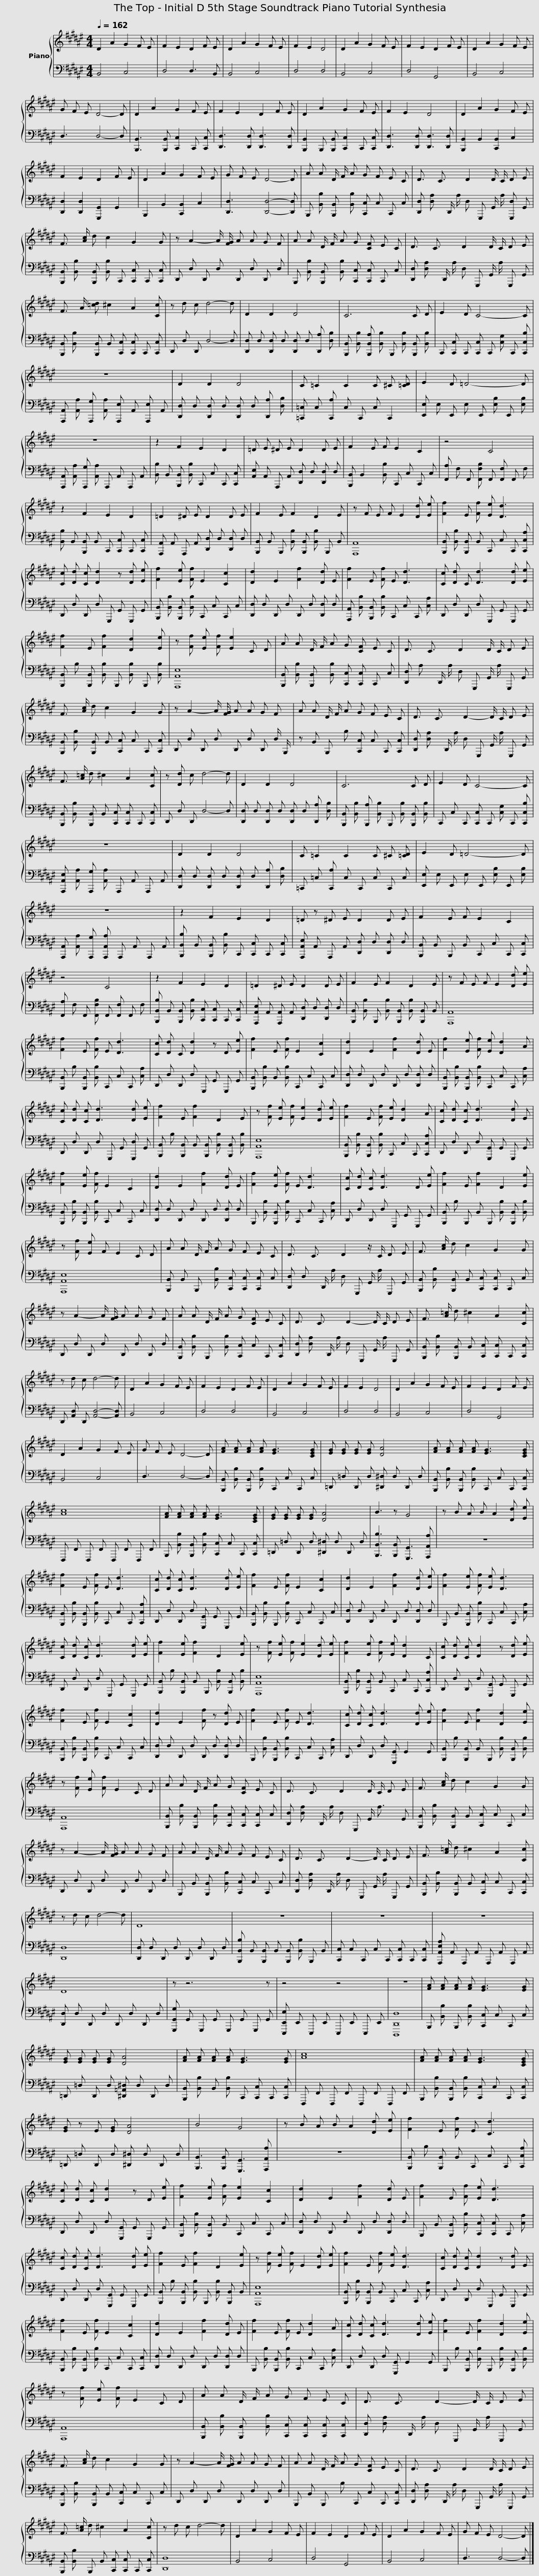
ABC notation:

X:1
%%score { 1 | 2 }
L:1/8
Q:1/4=162
M:4/4
I:linebreak $
K:F#
V:1 treble
V:2 bass
V:1
 D2 A2 G2 F E | F2 E2 D2 F E | D2 A2 G2 F E | F2 E2 D4 | D2 A2 G2 F E | %5
 F2 E2 D2 F E |$ D2 A2 G2 F E | G F E D4- D | D2 A2 G2 F E | F2 E2 D2 F E | %10
 D2 A2 G2 F E |$ F2 E2 D4 | D2 A2 G2 F E | F2 E2 D2 F E | D2 A2 G2 F E | %15
 G F E D4- D |$ A A D/ F/ A G F E C | D3/2 C3/2 D2 D/ C/ D E | F3/2 [Ac]/ d c2 G2 G |$ z A2- A/ [FG]/ A A G F | %20
 A A D/ F/ A G [CF] E C | D3/2 C3/2 D2 D/ C/ D E |$ F3/2 A/ [=cd] ^c2 A2 [Cc] | z d c d4- d | D2 D2 D4 |$ %25
 C6 C D | E2 D C4- C | z8 |$ D2 D2 D4 | C =C2 C2 C ^C [=CD] | %30
 E2 D =D4- D |$ z8 | z2 F2 E2 D2 | =D E ^D E D2 D E |$ F2 E F E2 C2 | %35
 z4 C4 | z2 F2 E2 D2 |$ =D2 ^D E D2 D E | F2 E F2 D2 E | z F E F E2 [Dd] [Ee] |$ %40
 [Ff]2 E [Ff] [Ee] [Dd]3 | [Cc] [Dd] [Cc] [Dd]2 z [Dd] [Ee] | [Ff]2 [Ee] [Ff] E2 [Cc]2 |$ [Dd]2 E2 [Ff]2 [Dd] E | [Ff]2 E [Ff] E [Dd]3 | %45
 [Cc] [Dd] C [Dd]3 [Dd] [Ee] |$ [Ff]2 E [Ff]2 [Dd]2 [Ee] | z [Ff] [Ee] [Ff] [Ee]2 C D | A A D/ F/ A G [CF] E C |$ D3/2 C3/2 D2 D/ C/ D E | %50
 F3/2 [Ac]/ d c2 G2 G | z A2- A/ [FG]/ A A G F |$ A A D/ F/ A G F E C | D3/2 C3/2 D2- D/ C/ D E | F3/2 [A=c]/ d ^c2 A2 [Cc] |$ %55
 z [Dd] c d4- d | D2 D2 D4 | C6 C D | E2 D C4- C |$ z8 | %60
 D2 D2 D4 | C =C2 C2 C ^C [=CD] |$ E2 D =D4- D | z8 | z2 F2 E2 D2 |$ %65
 =D z ^D E D2 D E | F2 E F E2 C2 | z4 C4 |$ z2 F2 E2 D2 | =D2 ^D E D2 D E | %70
 F2 E F2 D2 E |$ z F E F E2 [Dd] [Ee] | [Ff]2 E [Ff] E [Dd]3 | [Cc] [Dd] C [Dd]2 z D [Ee] |$ [Ff]2 E [Ff] E2 [Cc]2 | %75
 [Dd]2 E2 [Ff]2 [Dd] E | [Ff]2 [Ee] [Ff] [Ee] [Dd]2 A |$ [Cc] [Dd] [Cc] [Dd]3 [Dd] [Ee] | [Ff]2 E [Ff]2 D2 E | z [Ff] [Ee] [Ff] [Ee]2 [Dd] [Ee] |$ %80
 [Ff]2 E [Ff] [Ee] [Dd]2 A | [Cc] [Dd] [Cc] [Dd]3 [Dd] E | [Ff]2 [Ee] [Ff] E2 C2 |$ [Dd]2 E2 [Ff]2 [Dd] E | [Ff]2 [Ee] [Ff] E [Dd]3 | %85
 [Cc] [Dd] [Cc] [Dd]3 D [Ee] |$ [Ff]2 E [Ff]2 D2 [Ee] | z [Ff] [Ee] F E2 C D | A A D/ F/ A G F E C |$ D3/2 C3/2 D2 z/ C/ D E | %90
 F3/2 [Ac]/ d c2 G2 G | z A2- A/ [FG]/ A A G F |$ A A D/ F/ A G [CF] E C | D3/2 C3/2 D2- D/ C/ D E | F3/2 [A=c]/ d ^c2 A2 [Cc] |$ %95
 z d c d4- d | D2 A2 G2 F E | F2 E2 D2 F E | D2 A2 G2 F E | F2 E2 D4 | %100
 D2 A2 G2 F E |$ F2 E2 D2 F E | D2 A2 G2 F E | G F E D4- D | [FA] [FA] [FA] [FA] [EG]3 [CEG] |$ %105
 [EG] [EG] [EG] [EG] [DA]4 | [FA] [FA] [FA] [FA] [EG]3 [CEG] | [Ac]8 |$ [FA] [FA] [FA] [FA] [EG]3 [CEG] | [EG] [EG] [EG] [EG] [DA]4 | %110
 B3 z G4 | z B A B A2 [Dd] [Ee] |$ [Ff]2 E [Ff] E [Dd]3 | [Cc] [Dd] [Cc] [Dd]3 [Dd] [Ee] | [Ff]2 E [Ff] E2 [Cc]2 |$ %115
 [Dd]2 E2 [Ff]2 [Dd] [Ee] | [Ff]2 [Ee] [Ff] [Ee] [Dd]3 | [Cc] [Dd] [Cc] [Dd]3 [Dd] [Ee] |$ [Ff]2 [Ee] [Ff]2 D2 [Ee] | z [Ff] [Ee] [Ff] [Ee]2 [Dd] [Ee] | %120
 [Ff]2 [Ee] [Ff] [Ee] [Dd]2 C |$ [Cc] [Dd] [Cc] [Dd]2 z [Dd] [Ee] | [Ff]2 E [Ff] E2 [Cc]2 | [Dd]2 E2 [Ff] z [Dd] E |$ [Ff]2 E [Ff] E [Dd]3 | %125
 [Cc] [Dd] [Cc] [Dd]3 [Dd] [Ee] | [Ff]2 E [Ff]2 [Dd]2 [Ee] | z [Ff] [Ee] [Ff] E2 C D |$ A A D/ F/ A G [CF] E C | D3/2 C3/2 D2 D/ C/ D E | %130
 F3/2 [Ac]/ d c2 G2 G |$ z A2- A/ [FG]/ A A G F | A A D/ F/ A G F E C | D3/2 C3/2 D2- D/ C/ D E |$ F3/2 [A=c]/ d ^c2 A2 [Cc] | %135
 z d c d4- d | D8 | z8 |$ z8 | z8 | %140
 D8 |$ z z6 z | z4 z4 | z8 | [FA] [FA] [FA] [FA] [EG]3 [EG] |$ %145
 [EG] [EG] [EG] [EG] [DA]4 | [FA] [FA] [FA] [FA] [EG]3 [EG] | [Ac]8 |$ [FA] [FA] [FA] [FA] [EG]3 [CEG] | [EG] z E [EG] [DA]4 | %150
 B4 G4 | z B A B A2 [Dd] [Ee] |$ [Ff]2 E [Ff] E [Cd]3 | [Cc] [Dd] [Cc] [Dd]2 z D [Ee] | [Ff]2 [Ee] [Ff] [Ee]2 [Cc]2 |$ %155
 [Dd]2 E2 [Ff]2 [Dd] E | [Ff]2 E [Ff] [Ee] [Dd]3 | [Cc] [Dd] [Cc] [Dd]3 [Dd] [Ee] |$ [Ff]2 E [Ff]2 D2 [Ee] | z [Ff] [Ee] [Ff] E2 [Dd] [Ee] | %160
 [Ff]2 E [Ff] [Ee] [Dd]3 |$ [Cc] [Dd] [Cc] [Dd]2 z [Dd] E | [Ff]2 E [Ff] E2 [Cc]2 | [Dd]2 E2 [Ff]2 [Dd] E |$ [Ff]2 E [Ff] E [Dd]2 A | %165
 [Cc] [Dd] [Cc] [Dd]3 [Dd] [Ee] | [Ff]2 E [Ff]2 [Dd]2 [Ee] | z [Ff] [Ee] [Ff] E2 C D |$ A A D/ F/ A G F E C | D3/2 C3/2 D2- D/ C/ D E | %170
 F3/2 [Ac]/ d c2 G2 G |$ z A2- A/ [FG]/ A A G F | A A D/ F/ A G [CF] E C | D3/2 C3/2 D2 D/ C/ D E |$ F3/2 [A=c]/ d ^c2 A2 [Cc] | %175
 z d c d4- d | D2 A2 G2 F E | F2 E2 D2 F E | D2 A2 G2 F E |$ G F E D4- D |] %180
V:2
 B,,4 C,4 | D,4 D,3 B,, | B,,4 C,4 | D,4 D,4 | B,,4 C,4 | %5
 D,4 G,,4 |$ B,,4 C,4 | D,3 D,4- D, | [B,,,B,,]3 [B,,,B,,] [C,,C,]2 C,, [C,,C,] | [D,,D,]3 [D,,D,] [D,,D,]3 [D,,D,] | %10
 [B,,,B,,]2 B,,, [B,,,B,,] [C,,C,]2 C,, [C,,C,] |$ [D,,D,]3 [D,,D,] [D,,D,]3 [D,,D,] | [B,,,B,,]2 B,,2 [C,,B,,]2 C,2 | [D,,D,]2 [D,,D,]2 [G,,,G,,]2 G,,2 | B,,,2 B,,2 [C,,B,,]2 C,2 | %15
 [D,,D,]3 [D,,D,]4- [D,,D,] |$ B,,, [B,,B,] [B,,,B,,] [B,,B,] [C,,C,] C, C,, C, | [D,,D,] [D,A,] D,,/ A,/ D, G,,, G,,/ A,/ [G,,,D,] G,, | [B,,,B,,] [B,,B,] [B,,,B,,] [B,,B,] C,, [C,,C,] C,, [C,,C,] |$ D,, D, D,, D, D,, D, D,, D, | %20
 B,,, [B,,B,] [B,,,B,,] [B,,B,] [C,,C,] [C,,C,] C,, C, | [D,,D,] [D,A,] D,,/ A,/ D, G,,, G,,/ A,/ G,,, G,, |$ [B,,,B,,] [B,,B,] [B,,,B,,] B,, [C,,C,] [C,,C,] C,, [C,,C,] | D,, D, D,, D,4- D, | [D,,D,] D, [D,,D,] D, [D,,D,] D, [D,,A,] [D,B,] |$ %25
 [B,,,B,,] [B,,B,] [B,,,B,,A,] [B,,B,] B,,, [B,,B,] [B,,,B,,] [B,,B,] | C,, [C,,C,] C,, [C,,C,] C,, [C,G,] C,, [C,,C,B,] | [A,,,A,,] [A,,A,] [A,,,G,] [A,,A,] [A,,,E,] A,, [A,,,E,] A,, |$ [D,,D,] D, [D,,D,] D, [D,,D,] D, [D,,A,] [D,B,] | [=C,,=C,] C, [C,,A,] C, C,, C, C,,2 | %30
 [E,,E,] E, E,, E, E,, [E,B,] E,, [E,B,] |$ [A,,,A,,] [A,,A,] [A,,,G,] [A,,A,] A,,, A,, A,,, A,, | [B,,B,] B,, [B,,,B,,] [B,,B,] C,, C, C,, [C,,C,] | [A,,E,] A,, A,,, A,, [D,,D,] D, [D,,D,] D, |$ [B,,,B,,] B,,2 [B,,B,] C,, C, C,, C, | %35
 [F,,A,] F, F,, [F,,F,B,] F,, [F,,F,] F,, F, | [B,,B,] B,, [B,,,B,,] B,, C,, [C,,C,] C,, [C,,C,] |$ [A,,,A,,] A,, A,,, A,, [D,,D,] D, [D,,D,] D, | [B,,,B,,] B,, B,,, [B,,B,] [B,,,B,,] [B,,B,] B,,, B,, | [A,,,A,,]8 |$ %40
 [B,,,B,,] [B,,B,] [B,,,B,,] B,, C,, C, C,, [C,,C,A,] | D,, D, D,, D, G,,, G,, G,,, G,, | [B,,,B,,] [B,,B,] [B,,,B,,] [B,,B,] C,, C, C,, C, |$ [D,,D,] D, D,, D, D,, D, [D,,D,] D, | [A,,,A,,] [B,,B,] [B,,,B,,] [B,,B,] C,, C, C,, [C,A,] | %45
 D,, D, D,, D, G,,, G,, G,,, G,, |$ [B,,,B,,] B, [B,,,B,,] [B,,B,] B,,, [B,,B,] B,,, [B,,B,] | [A,,,A,,E,]8 | [B,,,B,,] [B,,B,] [B,,,B,,] [B,,B,] [C,,C,] [C,,C,] C,, C, |$ [D,,D,] A, D,,/ A,/ D, G,,, G,,/ A,/ G,,, G,, | %50
 [B,,,B,,] [B,,B,] [B,,,B,,] B,, [C,,C,] C, C,, [C,,C,] | D,, D, D,, D, D,, D, D,, D,/ B,,,/ |$ z B,, B,,, B, [C,,C,] C, C,, [C,,C,] | [D,,D,] [D,A,] D,,/ A,/ D, G,,, G,,/ A,/ G,,, G,, | [B,,,B,,] [B,,B,] [B,,,B,,] B,, [C,,C,] [C,,C,] C,, [C,,C,] |$ %55
 D,, D, D,, D,4- D, | [D,,D,] D, [D,,D,] D, [D,,D,] D, [D,,A,] [D,B,] | [B,,,B,,] [B,,B,] [B,,,A,] [B,,B,] B,,, [B,,B,] [B,,,B,,] [B,,B,] | C,, C, C,, [C,,C,] C,, [C,G,] C,, [C,,C,B,] |$ [A,,,A,,E,] [A,,A,] [A,,,G,] [A,,A,] A,,, A,, A,,, A,, | %60
 [D,,D,] D, [D,,D,] D, [D,,D,] D, [D,,A,] [D,B,] | =C,, =C, [C,,A,] C, C,, C, C,, C, |$ [E,,E,] E, E,, E, E,, [E,B,] E,, [E,B,] | [A,,,A,,] [A,,A,] [A,,,G,] [A,,,A,,A,] A,,, A,, A,,, A,, | [B,,,B,,B,] B,, [B,,,B,,] [B,,B,] C,, [C,,C,] C,, [C,,C,] |$ %65
 [A,,,A,,E,] A,, A,,, A,, [D,,D,] D, [D,,D,] D, | [B,,,B,,] B,, B,,, B,, C,, C, C,, [C,,C,] | [F,,A,] F, F,, [F,,F,B,] F,, [F,,F,] F,, F, |$ [B,,,B,,B,] B,, [B,,,B,,] [B,,B,] [C,,C,] [C,,C,] C,, [C,,C,] | [A,,,A,,E,] A,, [A,,,A,,] A,, [D,,D,] D, [D,,D,] D, | %70
 [B,,,B,,] [B,,B,] B,,, [B,,B,] [B,,,B,,] [B,,B,] [B,,,B,,] B,, |$ [A,,,A,,]8 | [B,,,B,,] B, [B,,,B,,] [B,,B,] C,, C, C,, [C,A,] | D,, D, D,, D, G,,, G,, G,,, G,, |$ [B,,,B,,] [B,,B,] B,, [B,,B,] C,, C, C,, C, | %75
 [D,,D,] D, D,, D, D,, D, [D,,D,] D, | [B,,,B,,] [B,,B,] [B,,,B,,] [B,,B,] C,, C, C,, [C,A,] |$ D,, D, D,, D, G,,, G,, [G,,,D,] G,, | [B,,,B,,] B, [B,,,B,,] B,, [B,,,B,,] [B,,B,] [B,,,B,,] [B,,B,] | [A,,,A,,E,]8 |$ %80
 [B,,,B,,] [B,,B,] [B,,,B,,] [B,,B,] C,, C, C,, [C,,C,A,] | D,, D, D,, D, [G,,,G,,] G,, G,,, G,, | [B,,,B,,] [B,,B,] [B,,,B,,] [B,,B,] C,, C, C,, C, |$ [D,,D,] D, D,, D, D,, D, [D,,D,] D, | B,,, [B,,B,] [B,,,B,,] [B,,B,] C,, C, C,, [C,A,] | %85
 D,, D, D,, D, G,,, G,, G,,, G,, |$ [B,,,B,,] B, B,,, B,, B,,, [B,,B,] [B,,,B,,] [B,,B,] | [A,,,A,,E,]8 | [B,,,B,,] B,, B,,, [B,,B,] [C,,C,] [C,,C,] [C,,C,] C, |$ [D,,D,] D, D,,/ A,/ D, G,,, G,,/ A,/ G,,, G,, | %90
 [B,,,B,,] [B,,B,] [B,,,B,,] B,, [C,,C,] [C,,C,] C,, C, | D,, D, D,, D, D,, D, D,, D, |$ [B,,,B,,] [B,,B,] B,,, [B,,B,] [C,,C,] C, C,, [C,,C,] | [D,,D,] [D,A,] D,,/ A,/ D, G,,, G,,/ A,/ G,,, G,, | [B,,,B,,] [B,,B,] [B,,,B,,] B,, [C,,C,] [C,,C,] C,, [C,,C,] |$ %95
 D,, [A,,D,] D,, [A,,D,]4- [A,,D,] | B,,4 C,4 | D,4 D,4 | B,,4 C,4 | D,4 D,4 | %100
 B,,4 C,4 |$ D,4 G,,4 | B,,4 C,4 | D,3 D,4- D, | [B,,,B,,] [B,,B,] [B,,,B,,] [B,,B,] C,, C, C,, C, |$ %105
 =D,, =D, D,, D, [^D,,^D,] D, D,, D, | [B,,,B,,] [B,,B,] [B,,,B,,] [B,,B,] C,, C, C,, [C,,C,] | F,,, F,, F,,, F,, F,,, F,, F,,, F,, |$ B,,, [B,,B,] [B,,,B,,] [B,,B,] [C,,C,] C, C,, [C,,C,] | =D,, =D, D,, D, [^D,,^D,] D, D,, D, | %110
 [B,,,B,,B,]3 [B,,,B,,] [G,,,G,,]3 [A,,,A,,A,] | z8 |$ [B,,,B,,] [B,,B,] [B,,,B,,] [B,,B,] C,, C, C,, [C,,C,A,] | D,, D, D,, D, [G,,,G,,] G,, G,,, G,, | [B,,,B,,] [B,,B,] B,,, [B,,B,] C,, C, C,, C, |$ %115
 [D,,D,] D, D,, D, D,, D, [D,,D,] D, | B,,, B,, [B,,,B,,] [B,,B,] C,, C, C,, [C,A,] | D,, D, D,, D, G,,, G,, G,,, G,, |$ [B,,,B,,] B, [B,,,B,,] B,, B,,, [B,,B,] [B,,,B,,] [B,,B,] | [A,,,A,,E,]8 | %120
 [B,,,B,,] [B,,B,] [B,,,B,,] B,, C,, C, C,, [C,,C,A,] |$ D,, D, D,, D, [G,,,G,,] G,, G,,, G,, | [B,,,B,,] [B,,B,] [B,,,B,,] [B,,B,] C,, C, C,, C, | [D,,D,] D, D,, D, D,, D, [D,,D,] D, |$ B,,, [B,,B,] [B,,,B,,] [B,,B,] C,, C, C,, [C,A,] | %125
 D,, D, D,, D, [G,,,G,,] G,,2 G,, | [B,,,B,,] B, [B,,,B,,] B,, B,,, [B,,B,] [B,,,B,,] [B,,B,] | [A,,,A,,]8 |$ [B,,,B,,] [B,,B,] [B,,,B,,] [B,,B,] [C,,C,] [C,,C,] [C,,C,] C, | [D,,D,] [D,A,] D,,/ A,/ D, G,,, G,,/ A,3/2 G,, | %130
 [B,,,B,,] [B,,B,] [B,,,B,,] B,, [C,,C,] C, C,, C, |$ D,, D, D,, D, D,, D, D,, D, | B,,, B,, [B,,,B,,] [B,,B,] [C,,C,] C, C,, C, | [D,,D,] [D,A,] D,,/ A,/ D, G,,, G,,/ A,/ G,,, G,, |$ [B,,,B,,] [B,,B,] [B,,,B,,] B,, [C,,C,] C, C,, [C,,C,] | %135
 [D,,D,]8 | [D,,D,] D, D,, D, D,, D, D,, D, | [B,,,B,,B,] B,, [B,,,B,,] B,, [B,,,B,,] [B,,B,] B,,, B,, |$ [C,,C,] C, C,, C, C,, [C,,C,] C,, [C,,C,] | [A,,,A,,E,A,] A,, A,,, A,, A,,, A,, A,,, A,, | %140
 [D,,D,] D, D,, D, D,, D, D,, D, |$ [G,,,G,,G,] G,, G,,, G,, G,,, G,, G,,, G,, | [E,,,E,,E,] E,, E,,, E,, E,,, E,, E,,, E,, | [D,,,D,,D,]8 | B,,, [B,,B,] B,,, [B,,B,] [C,,C,] C, C,, C, |$ %145
 =D,, =D, D,, D, [^D,,=A,,^D,] D, D,, D, | [B,,,B,,] [B,,B,] B,, [B,,B,] C,, [C,,C,] C,, [C,,C,] | F,,, F,, F,,, F,, F,,, F,, F,,, F,, |$ B,,, [B,,B,] [B,,,B,,] [B,,B,] [C,,C,] C, C,, [C,,C,] | =D,, =D, D,, D, [^D,,^D,] D, D,, D, | %150
 [B,,,B,,]3 [B,,,B,,] [G,,,G,,]3 [A,,,A,,A,] | z8 |$ [B,,,B,,] B, [B,,,B,,] B,, C,, C, C,, [C,,C,A,] | D,, D, D,, D, [G,,,G,,] G,, G,,, G,, | [B,,,B,,] [B,,B,] [B,,,B,,] B,, C,, C, C,, C, |$ %155
 [D,,D,] D, D,, D, D,, D, [D,,D,] D, | B,,, B,, [B,,,B,,] [B,,B,] [C,,C,] [C,,C,] C,, [C,A,] | D,, D, D,, D, [G,,,G,,] G,, G,,, G,, |$ [B,,,B,,] B, [B,,,B,,] [B,,B,] B,,, [B,,B,] [B,,,B,,] B,, | [A,,,A,,E,]8 | %160
 [B,,,B,,] [B,,B,] [B,,,B,,] B,, C,, C, C,, [C,A,] |$ D,, D, D,, D, G,,, G,, G,,, G,, | [B,,,B,,] [B,,B,] [B,,,B,,] [B,,B,] C,, C, C,, [C,,C,] | [D,,D,] D, D,, D, D,, D, [D,,D,] D, |$ B,,, [B,,B,] [B,,,B,,] [B,,B,] C,, C, C,, [C,A,] | %165
 D,, D, D,, D, [G,,,G,,] G,,2 G,, | B,,, B, [B,,,B,,] [B,,B,] B,,, [B,,B,] [B,,,B,,] [B,,B,] | [A,,,A,,]8 |$ [B,,,B,,] [B,,B,] [B,,,B,,] [B,,B,] [C,,C,] [C,,C,] [C,,C,] [C,,C,] | [D,,D,] [D,A,] D,,/ A,/ D, G,,, G,,/ A,/ G,,, G,, | %170
 [B,,,B,,] [B,,B,] [B,,,B,,] B,, [C,,C,] C, C,, C, |$ D,, D, D,, D, D,, D, D,, D, | B,,, B,, B,,, B, C,, C, C,, [C,,C,] | [D,,D,] [D,A,] D,,/ A,/ D, G,,, G,,/ A,/ G,,, G,, |$ [B,,,B,,] [B,,B,] B,,, B,, [C,,C,] [C,,C,] C,, [C,,C,] | %175
 [D,,D,]8 | B,,4 C,4 | D,4 G,,4 | B,,4 C,4 |$ D,3 D,4- D, |] %180
